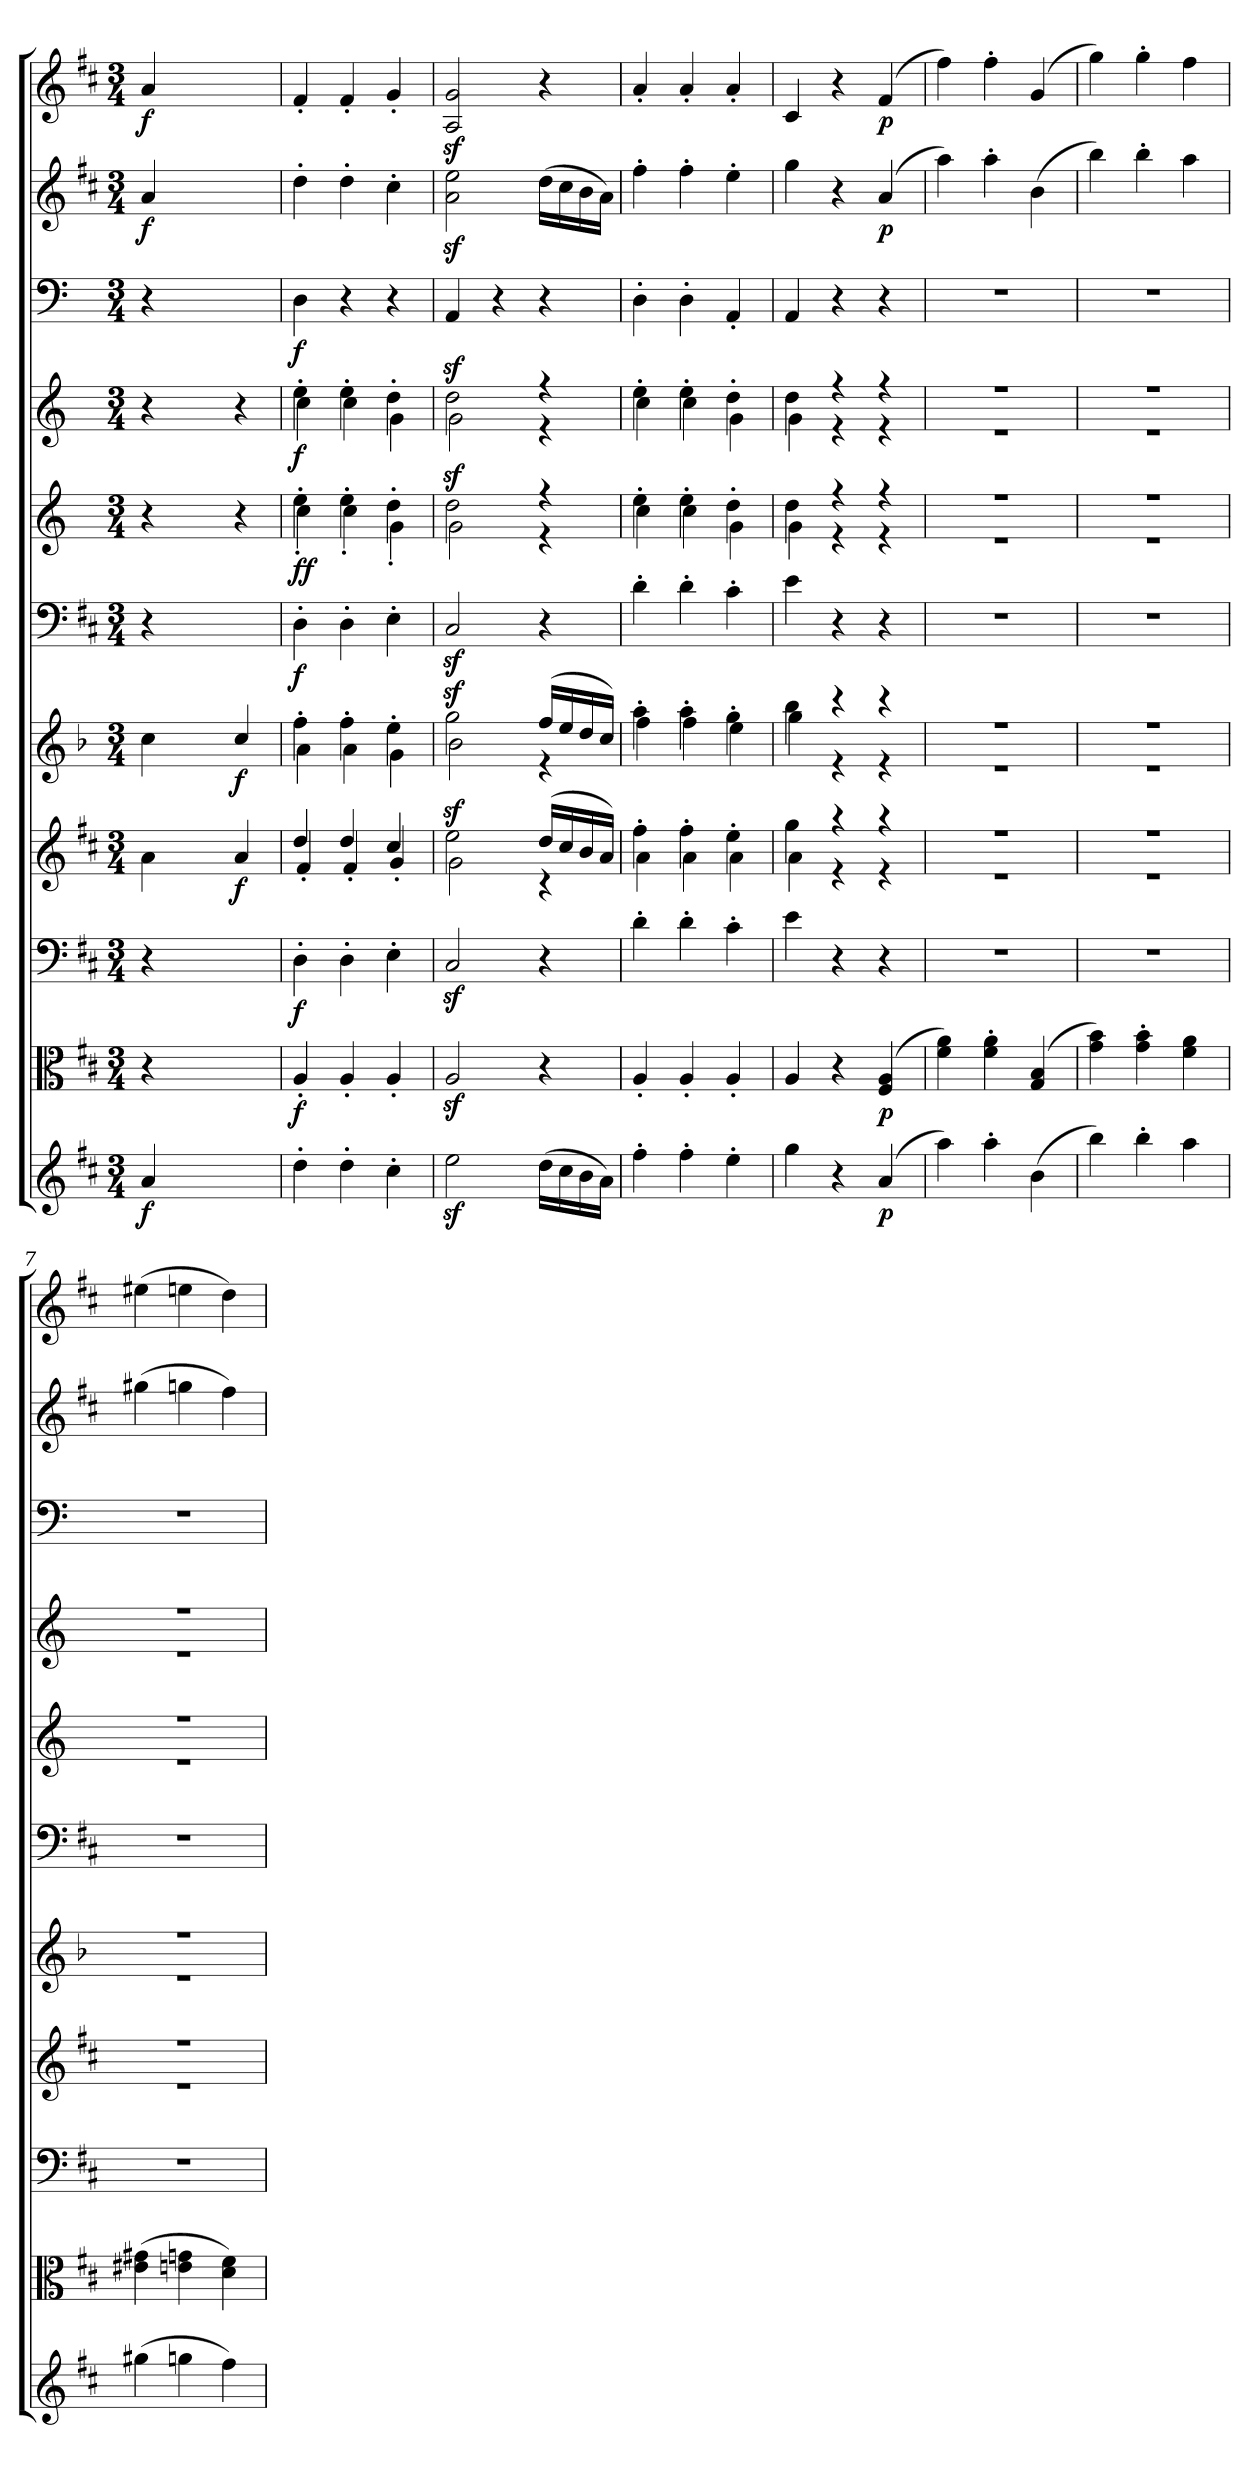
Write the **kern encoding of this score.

**kern	**dynam	**kern	**dynam	**kern	**dynam	**kern	**dynam	**kern	**dynam	**kern	**dynam	**kern	**dynam	**kern	**dynam	**kern	**dynam	**kern	**dynam	**kern	**dynam
*part11	*part11	*part10	*part10	*part9	*part9	*part8	*part8	*part7	*part7	*part6	*part6	*part5	*part5	*part4	*part4	*part3	*part3	*part2	*part2	*part1	*part1
*staff11	*staff11	*staff10	*staff10	*staff9	*staff9	*staff8	*staff8	*staff7	*staff7	*staff6	*staff6	*staff5	*staff5	*staff4	*staff4	*staff3	*staff3	*staff2	*staff2	*staff1	*staff1
*clefG2	*	*clefC3	*	*clefF4	*	*clefG2	*	*clefG2	*	*clefF4	*	*clefG2	*	*clefG2	*	*clefF4	*	*clefG2	*	*clefG2	*
*k[f#c#]	*	*k[f#c#]	*	*k[f#c#]	*	*k[f#c#]	*	*k[b-]	*	*k[f#c#]	*	*k[]	*	*k[]	*	*k[]	*	*k[f#c#]	*	*k[f#c#]	*
*D:	*	*D:	*	*D:	*	*D:	*	*	*	*D:	*	*	*	*	*	*	*	*D:	*	*D:	*
*M3/4	*	*M3/4	*	*M3/4	*	*M3/4	*	*M3/4	*	*M3/4	*	*M3/4	*	*M3/4	*	*M3/4	*	*M3/4	*	*M3/4	*
=	=	=	=	=	=	=	=	=	=	=	=	=	=	=	=	=	=	=	=	=	=
*	*	*	*	*	*	*^	*	*^	*	*	*	*^	*	*^	*	*	*	*	*	*	*
4a/	f	4r	.	4r	.	2ryy	4a\	.	2ryy	4cc\	.	4r	.	2ryy	4r	.	2ryy	4r	.	4r	.	4a/	f	4a/	f
2ryy	.	2ryy	.	2ryy	.	.	2ryy	.	.	2ryy	.	2ryy	.	.	2ryy	.	.	2ryy	.	2ryy	.	2ryy	.	2ryy	.
.	.	.	.	.	.	4a/	.	f	4cc/	.	f	.	.	4r	.	.	4r	.	.	.	.	.	.	.	.
=1	=1	=1	=1	=1	=1	=1	=1	=1	=1	=1	=1	=1	=1	=1	=1	=1	=1	=1	=1	=1	=1	=1	=1	=1	=1
4dd'\	.	4A'/	f	4D'\	f	4dd/	4f#'/	.	4ff'\	4a\	.	4D'\	f	4ee'\	4cc'\	ff	4ee'\	4cc\	f	4D\	f	4dd'\	.	4f#'/	.
4dd'\	.	4A'/	.	4D'\	.	4dd/	4f#'/	.	4ff'\	4a\	.	4D'\	.	4ee'\	4cc'\	.	4ee'\	4cc\	.	4r	.	4dd'\	.	4f#'/	.
4cc#'\	.	4A'/	.	4E'\	.	4cc#/	4g'/	.	4ee'\	4g\	.	4E'\	.	4dd'\	4g'\	.	4dd'\	4g\	.	4r	.	4cc#'\	.	4g'/	.
=2	=2	=2	=2	=2	=2	=2	=2	=2	=2	=2	=2	=2	=2	=2	=2	=2	=2	=2	=2	=2	=2	=2	=2	=2	=2
2eez\	.	2Az/	.	2C#z/	.	2eez>\	2g\	.	2ggz>\	2b-\	.	2C#z/	.	2ddz>\	2g\	.	2ddz>\	2g\	.	4AA/	.	2az\ 2eez\	.	2Az/ 2gz/	.
.	.	.	.	.	.	.	.	.	.	.	.	.	.	.	.	.	.	.	.	4r	.	.	.	.	.
(16dd\LL	.	4r	.	4r	.	(16dd/LL	4r	.	(16ff/LL	4r	.	4r	.	4r	4r	.	4r	4r	.	4r	.	(16dd\LL	.	4r	.
16cc#\	.	.	.	.	.	16cc#/	.	.	16ee/	.	.	.	.	.	.	.	.	.	.	.	.	16cc#\	.	.	.
16b\	.	.	.	.	.	16b/	.	.	16dd/	.	.	.	.	.	.	.	.	.	.	.	.	16b\	.	.	.
16a\JJ)	.	.	.	.	.	16a/JJ)	.	.	16cc/JJ)	.	.	.	.	.	.	.	.	.	.	.	.	16a\JJ)	.	.	.
=3	=3	=3	=3	=3	=3	=3	=3	=3	=3	=3	=3	=3	=3	=3	=3	=3	=3	=3	=3	=3	=3	=3	=3	=3	=3
4ff#'\	.	4A'/	.	4d'\	.	4ff#'\	4a\	.	4aa'\	4ff\	.	4d'\	.	4ee'\	4cc\	.	4ee'\	4cc\	.	4D'\	.	4ff#'\	.	4a'/	.
4ff#'\	.	4A'/	.	4d'\	.	4ff#'\	4a\	.	4aa'\	4ff\	.	4d'\	.	4ee'\	4cc\	.	4ee'\	4cc\	.	4D'\	.	4ff#'\	.	4a'/	.
4ee'\	.	4A'/	.	4c#'\	.	4ee'\	4a\	.	4gg'\	4ee\	.	4c#'\	.	4dd'\	4g\	.	4dd'\	4g\	.	4AA'/	.	4ee'\	.	4a'/	.
=4	=4	=4	=4	=4	=4	=4	=4	=4	=4	=4	=4	=4	=4	=4	=4	=4	=4	=4	=4	=4	=4	=4	=4	=4	=4
4gg\	.	4A/	.	4e\	.	4gg\	4a\	.	4bb-\	4gg\	.	4e\	.	4dd\	4g\	.	4dd\	4g\	.	4AA/	.	4gg\	.	4c#/	.
4r	.	4r	.	4r	.	4r	4r	.	4r	4r	.	4r	.	4r	4r	.	4r	4r	.	4r	.	4r	.	4r	.
(4a/	p	(4F#/ 4A/	p	4r	.	4r	4r	.	4r	4r	.	4r	.	4r	4r	.	4r	4r	.	4r	.	(4a/	p	(4f#/	p
=5	=5	=5	=5	=5	=5	=5	=5	=5	=5	=5	=5	=5	=5	=5	=5	=5	=5	=5	=5	=5	=5	=5	=5	=5	=5
4aa\)	.	4f#\ 4a\)	.	2.r	.	2.r	2.r	.	2.r	2.r	.	2.r	.	2.r	2.r	.	2.r	2.r	.	2.r	.	4aa\)	.	4ff#\)	.
4aa'\	.	4f#'\ 4a'\	.	.	.	.	.	.	.	.	.	.	.	.	.	.	.	.	.	.	.	4aa'\	.	4ff#'\	.
(4b\	.	(4G/ 4B/	.	.	.	.	.	.	.	.	.	.	.	.	.	.	.	.	.	.	.	(4b\	.	(4g/	.
=6	=6	=6	=6	=6	=6	=6	=6	=6	=6	=6	=6	=6	=6	=6	=6	=6	=6	=6	=6	=6	=6	=6	=6	=6	=6
4bb\)	.	4g\ 4b\)	.	2.r	.	2.r	2.r	.	2.r	2.r	.	2.r	.	2.r	2.r	.	2.r	2.r	.	2.r	.	4bb\)	.	4gg\)	.
4bb'\	.	4g'\ 4b'\	.	.	.	.	.	.	.	.	.	.	.	.	.	.	.	.	.	.	.	4bb'\	.	4gg'\	.
4aa\	.	4f#\ 4a\	.	.	.	.	.	.	.	.	.	.	.	.	.	.	.	.	.	.	.	4aa\	.	4ff#\	.
=7	=7	=7	=7	=7	=7	=7	=7	=7	=7	=7	=7	=7	=7	=7	=7	=7	=7	=7	=7	=7	=7	=7	=7	=7	=7
(4gg#X\	.	(4e#X\ 4g#X\	.	2.r	.	2.r	2.r	.	2.r	2.r	.	2.r	.	2.r	2.r	.	2.r	2.r	.	2.r	.	(4gg#X\	.	(4ee#X\	.
4ggn\	.	4en\ 4gn\	.	.	.	.	.	.	.	.	.	.	.	.	.	.	.	.	.	.	.	4ggn\	.	4een\	.
4ff#\)	.	4d\ 4f#\)	.	.	.	.	.	.	.	.	.	.	.	.	.	.	.	.	.	.	.	4ff#\)	.	4dd\)	.
*	*	*	*	*	*	*v	*v	*	*	*	*	*	*	*v	*v	*	*v	*v	*	*	*	*	*	*	*
*	*	*	*	*	*	*	*	*v	*v	*	*	*	*	*	*	*	*	*	*	*	*	*
=	=	=	=	=	=	=	=	=	=	=	=	=	=	=	=	=	=	=	=	=	=
*-	*-	*-	*-	*-	*-	*-	*-	*-	*-	*-	*-	*-	*-	*-	*-	*-	*-	*-	*-	*-	*-
